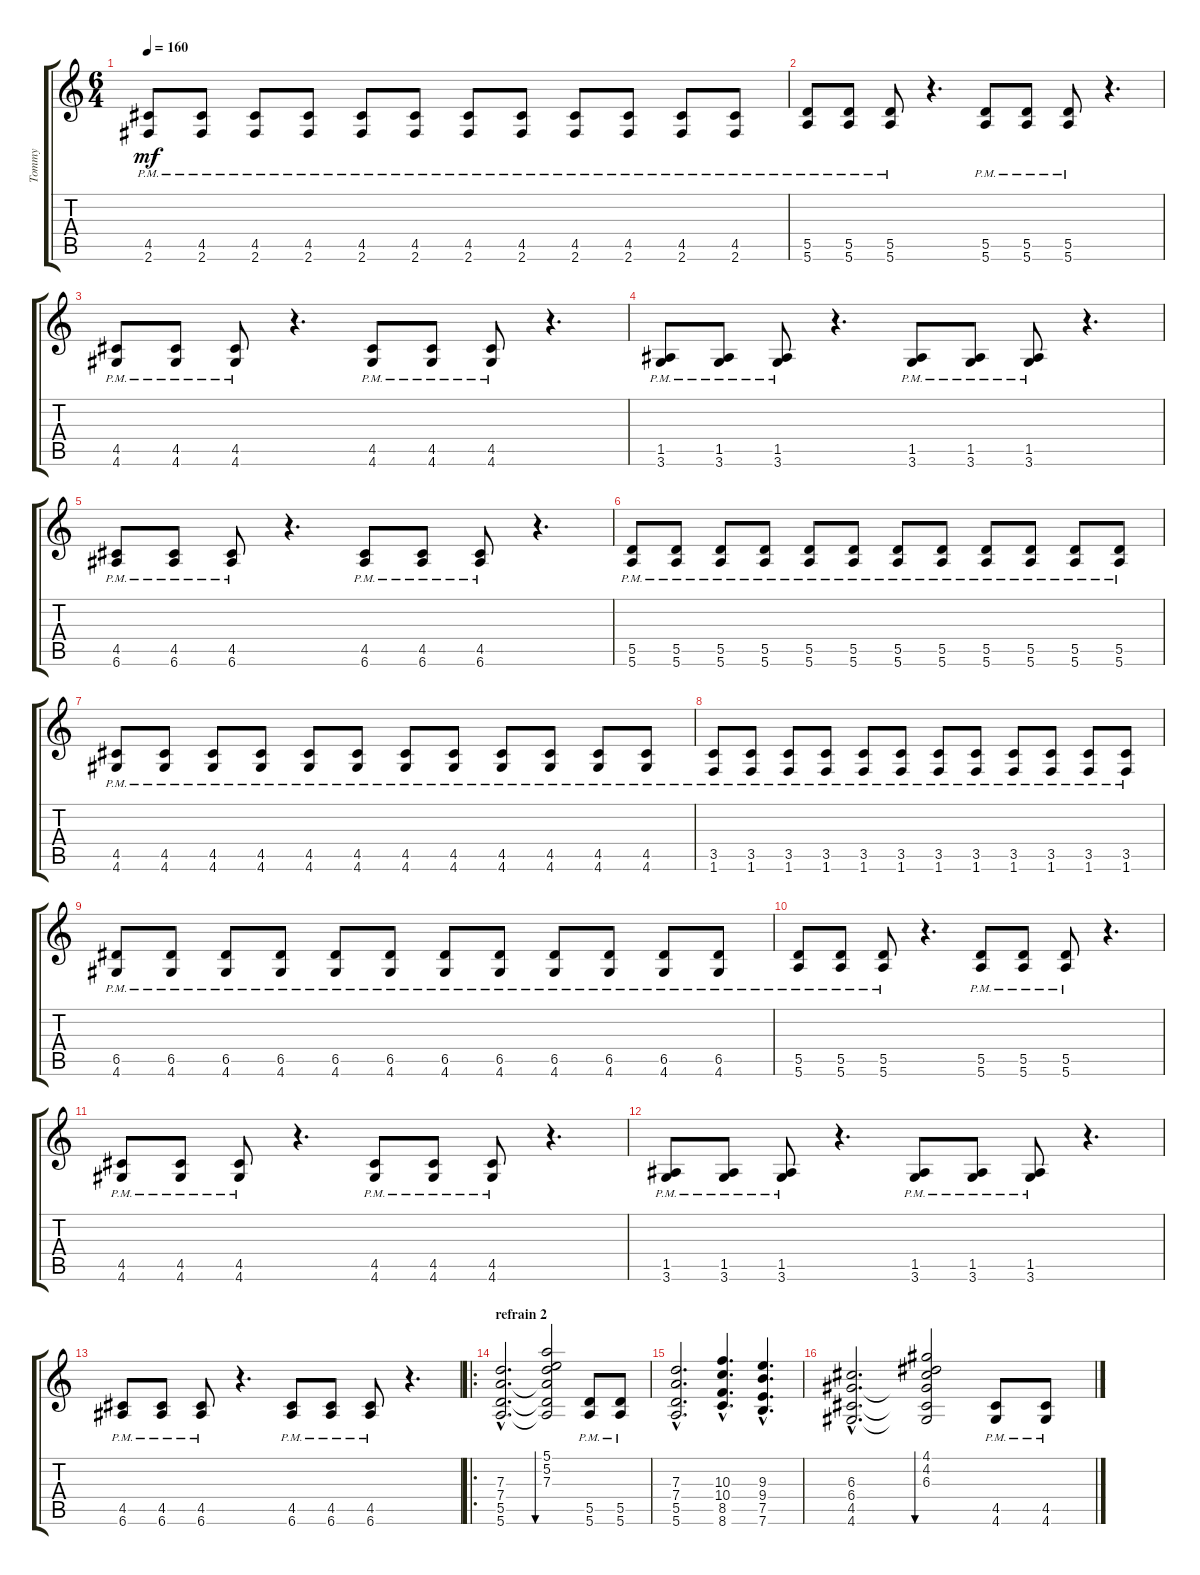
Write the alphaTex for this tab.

\track ("Tommy" "Tommy") {instrument distortionguitar}
\staff {score tabs}
\tuning (E4 B3 G3 D3 A2 E2) {hide}
\ts (6 4)
\tempo 160
\clef g2
\ks c
(4.5{pm} 2.6{pm}).8{dy mf} (4.5{pm} 2.6{pm}).8 (4.5{pm} 2.6{pm}).8 (4.5{pm} 2.6{pm}).8 (4.5{pm} 2.6{pm}).8 (4.5{pm} 2.6{pm}).8 (4.5{pm} 2.6{pm}).8 (4.5{pm} 2.6{pm}).8 (4.5{pm} 2.6{pm}).8 (4.5{pm} 2.6{pm}).8 (4.5{pm} 2.6{pm}).8 (4.5{pm} 2.6).8 |
(5.5{pm} 5.6{pm}).8 (5.5{pm} 5.6{pm}).8 (5.5{pm} 5.6{pm}).8 r.4{d} (5.5{pm} 5.6{pm}).8 (5.5{pm} 5.6{pm}).8 (5.5{pm} 5.6{pm}).8 r.4{d} |
(4.5{pm} 4.6{pm}).8 (4.5{pm} 4.6{pm}).8 (4.5{pm} 4.6{pm}).8 r.4{d} (4.5{pm} 4.6{pm}).8 (4.5{pm} 4.6{pm}).8 (4.5{pm} 4.6{pm}).8 r.4{d} |
(1.5{pm} 3.6{pm}).8 (1.5{pm} 3.6{pm}).8 (1.5{pm} 3.6{pm}).8 r.4{d} (1.5{pm} 3.6{pm}).8 (1.5{pm} 3.6{pm}).8 (1.5{pm} 3.6{pm}).8 r.4{d} |
(4.5{pm} 6.6{pm}).8 (4.5{pm} 6.6{pm}).8 (4.5{pm} 6.6{pm}).8 r.4{d} (4.5{pm} 6.6{pm}).8 (4.5{pm} 6.6{pm}).8 (4.5{pm} 6.6{pm}).8 r.4{d} |
(5.5{pm} 5.6{pm}).8 (5.5{pm} 5.6{pm}).8 (5.5{pm} 5.6{pm}).8 (5.5{pm} 5.6{pm}).8 (5.5{pm} 5.6{pm}).8 (5.5{pm} 5.6{pm}).8 (5.5 5.6{pm}).8 (5.5{pm} 5.6{pm}).8 (5.5{pm} 5.6{pm}).8 (5.5{pm} 5.6{pm}).8 (5.5{pm} 5.6{pm}).8 (5.5{pm} 5.6{pm}).8 |
(4.5{pm} 4.6{pm}).8 (4.5{pm} 4.6{pm}).8 (4.5{pm} 4.6{pm}).8 (4.5{pm} 4.6{pm}).8 (4.5{pm} 4.6{pm}).8 (4.5{pm} 4.6{pm}).8 (4.5{pm} 4.6{pm}).8 (4.5{pm} 4.6{pm}).8 (4.5{pm} 4.6{pm}).8 (4.5{pm} 4.6{pm}).8 (4.5{pm} 4.6{pm}).8 (4.5{pm} 4.6{pm}).8 |
(3.5{pm} 1.6{pm}).8 (3.5{pm} 1.6{pm}).8 (3.5{pm} 1.6{pm}).8 (3.5{pm} 1.6{pm}).8 (3.5{pm} 1.6{pm}).8 (3.5{pm} 1.6{pm}).8 (3.5{pm} 1.6{pm}).8 (3.5{pm} 1.6{pm}).8 (3.5{pm} 1.6{pm}).8 (3.5{pm} 1.6{pm}).8 (3.5{pm} 1.6{pm}).8 (3.5{pm} 1.6{pm}).8 |
(6.5{pm} 4.6{pm}).8 (6.5{pm} 4.6{pm}).8 (6.5{pm} 4.6{pm}).8 (6.5{pm} 4.6{pm}).8 (6.5{pm} 4.6{pm}).8 (6.5{pm} 4.6{pm}).8 (6.5{pm} 4.6{pm}).8 (6.5{pm} 4.6{pm}).8 (6.5{pm} 4.6{pm}).8 (6.5{pm} 4.6{pm}).8 (6.5{pm} 4.6{pm}).8 (6.5{pm} 4.6{pm}).8 |
(5.5{pm} 5.6{pm}).8 (5.5{pm} 5.6{pm}).8 (5.5{pm} 5.6{pm}).8 r.4{d} (5.5{pm} 5.6{pm}).8 (5.5{pm} 5.6{pm}).8 (5.5{pm} 5.6{pm}).8 r.4{d} |
(4.5{pm} 4.6{pm}).8 (4.5{pm} 4.6{pm}).8 (4.5{pm} 4.6{pm}).8 r.4{d} (4.5{pm} 4.6{pm}).8 (4.5{pm} 4.6{pm}).8 (4.5{pm} 4.6{pm}).8 r.4{d} |
(1.5{pm} 3.6{pm}).8 (1.5{pm} 3.6{pm}).8 (1.5{pm} 3.6{pm}).8 r.4{d} (1.5{pm} 3.6{pm}).8 (1.5{pm} 3.6{pm}).8 (1.5{pm} 3.6{pm}).8 r.4{d} |
(4.5{pm} 6.6{pm}).8 (4.5{pm} 6.6{pm}).8 (4.5{pm} 6.6{pm}).8 r.4{d} (4.5{pm} 6.6{pm}).8 (4.5{pm} 6.6{pm}).8 (4.5{pm} 6.6{pm}).8 r.4{d} |
\ro
\section ("" "refrain 2")
(7.3 7.4 5.5 5.6{hac}).2{d} (5.1 5.2 7.3 7.4{t} 5.5{t} 5.6{t}).2{bu 60} (5.5{pm} 5.6{pm}).8 (5.5{pm} 5.6{pm}).8 |
(7.3{hac} 7.4{hac} 5.5{hac} 5.6{hac}).2{d} (10.3{hac} 10.4{hac} 8.5{hac} 8.6{hac}).4{d} (9.3{hac} 9.4{hac} 7.5{hac} 7.6{hac}).4{d} |
(6.3 6.4{hac} 4.5 4.6).2{d} (4.1 4.2 6.3 6.4{t} 4.5{t} 4.6{t}).2{bu 60} (4.5{pm} 4.6{pm}).8 (4.5{pm} 4.6{pm}).8
